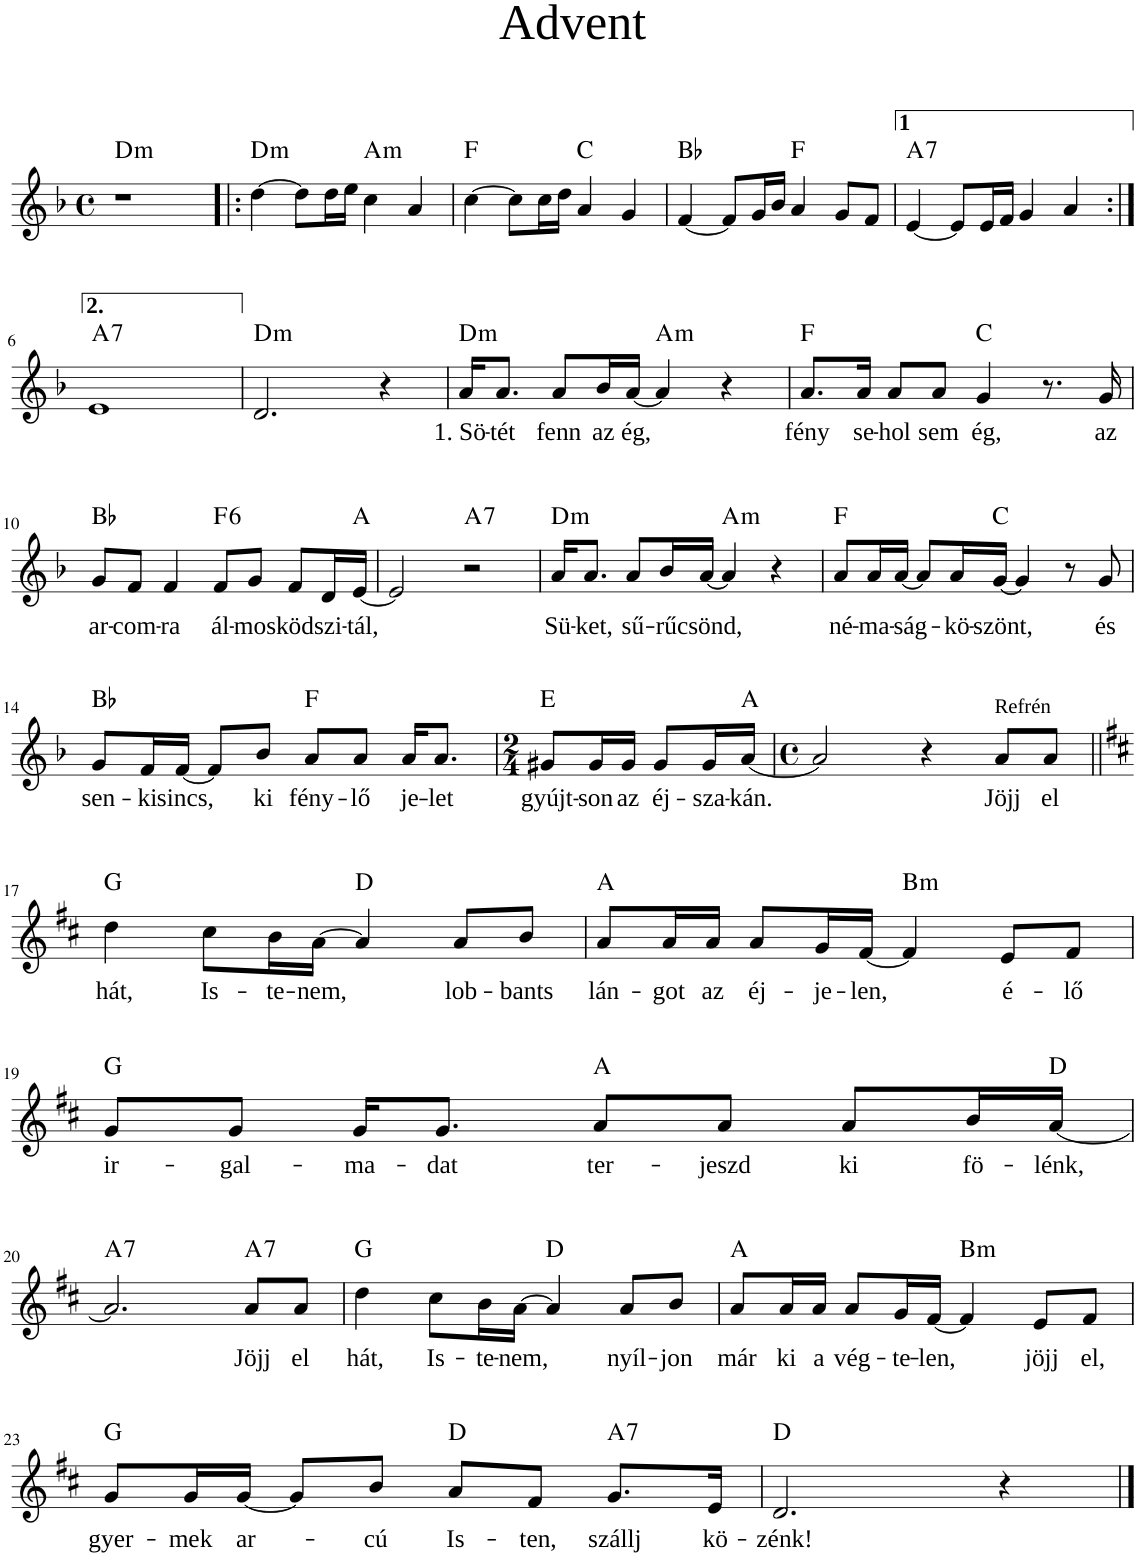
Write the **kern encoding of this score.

**kern	**text	**harte
*part1	*part1	*part1
*staff1	*staff1	*
*I"Piano	*	*
*I'Pno	*	*
*clefG2	*	*
*k[b-]	*	*
*M4/4	*	*
*met(c)	*	*
=1	=1	=1
!	!	!LO:H:kt=m
1r	.	D:min
=2!|:	=2!|:	=2!|:
!	!	!LO:H:kt=m
[4dd\	.	D:min
8dd\L]	.	.
16dd\L	.	.
16ee\JJ	.	.
!	!	!LO:H:kt=m
4cc\	.	A:min
4a/	.	.
=3	=3	=3
!	!	!LO:H:kt=N.C.
[4cc\	.	N
8cc\L]	.	.
16cc\L	.	.
16dd\JJ	.	.
!	!	!LO:H:kt=N.C.
4a/	.	N
4g/	.	.
=4	=4	=4
!	!	!LO:H:kt=N.C.
[4f/	.	N
8f/L]	.	.
16g/L	.	.
16b-/JJ	.	.
!	!	!LO:H:kt=N.C.
4a/	.	N
8g/L	.	.
8f/J	.	.
=5	=5	=5
!	!	!LO:H:kt=7
[4e/	.	A:7
8e/L]	.	.
16e/L	.	.
16f/JJ	.	.
4g/	.	.
4a/	.	.
!!LO:LB:g=z
=6:|!	=6:|!	=6:|!
!	!	!LO:H:kt=7
1e	.	A:7
=7	=7	=7
!	!	!LO:H:kt=m
2.d/	.	D:min
4r	.	.
=8	=8	=8
!	!LO:LY:b	!LO:H:kt=m
16a/KL	1. Sö-	D:min
!	!LO:LY:b	!
8.a/J	-tét	.
!	!LO:LY:b	!
8a/L	fenn	.
!	!LO:LY:b	!
16b-/L	az	.
!	!LO:LY:b	!
[16a/JJ	ég,	.
!	!	!LO:H:kt=m
4a/]	.	A:min
4r	.	.
=9	=9	=9
!	!LO:LY:b	!LO:H:kt=N.C.
8.a/L	fény	N
!	!LO:LY:b	!
16a/Jk	se-	.
!	!LO:LY:b	!
8a/L	-hol	.
!	!LO:LY:b	!
8a/J	sem	.
!	!LO:LY:b	!LO:H:kt=N.C.
4g/	ég,	N
8.r	.	.
!	!LO:LY:b	!
16g/	az	.
!!LO:LB:g=z
=10	=10	=10
!	!LO:LY:b	!LO:H:kt=N.C.
8g/L	ar-	N
!	!LO:LY:b	!
8f/J	-com-	.
!	!LO:LY:b	!
4f/	-ra	.
!	!LO:LY:b	!LO:H:kt=6
8f/L	ál-	F:maj6
!	!LO:LY:b	!
8g/J	-mos	.
!	!LO:LY:b	!
8f/L	köd	.
!	!LO:LY:b	!
16d/L	szi-	.
!	!LO:LY:b	!LO:H:kt=N.C.
[16e/JJ	-tál,	N
=11	=11	=11
2e/]	.	.
!	!	!LO:H:kt=7
2r	.	A:7
=12	=12	=12
!	!LO:LY:b	!LO:H:kt=m
16a/KL	Sü-	D:min
!	!LO:LY:b	!
8.a/J	-ket,	.
!	!LO:LY:b	!
8a/L	sű-	.
!	!LO:LY:b	!
16b-/L	-rű	.
!	!LO:LY:b	!
[16a/JJ	csönd,	.
!	!	!LO:H:kt=m
4a/]	.	A:min
4r	.	.
=13	=13	=13
!	!LO:LY:b	!LO:H:kt=N.C.
8a/L	né-	N
!	!LO:LY:b	!
16a/L	-ma-	.
!	!LO:LY:b	!
[16a/JJ	-ság-	.
8a/L]	.	.
!	!LO:LY:b	!
16a/L	-kö-	.
!	!LO:LY:b	!LO:H:kt=N.C.
[16g/JJ	-szönt,	N
4g/]	.	.
8r	.	.
!	!LO:LY:b	!
8g/	és	.
!!LO:LB:g=z
=14	=14	=14
!	!LO:LY:b	!LO:H:kt=N.C.
8g/L	sen-	N
!	!LO:LY:b	!
16f/L	-ki	.
!	!LO:LY:b	!
[16f/JJ	sincs,	.
8f/L]	.	.
!	!LO:LY:b	!
8b-/J	ki	.
!	!LO:LY:b	!LO:H:kt=N.C.
8a/L	fény-	N
!	!LO:LY:b	!
8a/J	-lő	.
!	!LO:LY:b	!
16a/KL	je-	.
!	!LO:LY:b	!
8.a/J	-let	.
=15	=15	=15
*M2/4	*	*
!	!LO:LY:b	!LO:H:kt=N.C.
8g#X/L	gyújt-	N
!	!LO:LY:b	!
16g#/L	-son	.
!	!LO:LY:b	!
16g#/JJ	az	.
!	!LO:LY:b	!
8g#/L	éj-	.
!	!LO:LY:b	!
16g#/L	-sza-	.
!	!LO:LY:b	!LO:H:kt=N.C.
[16a/JJ	-kán.	N
=16	=16	=16
*M4/4	*	*
*met(c)	*	*
2a/]	.	.
4r	.	.
!LO:TX:a:t=Refrén	!	!
!	!LO:LY:b	!
8a/L	Jöjj	.
!	!LO:LY:b	!
8a/J	el	.
!!LO:LB:g=z
=17||	=17||	=17||
*k[f#c#]	*	*
!	!LO:LY:b	!LO:H:kt=N.C.
4dd\	hát,	N
!	!LO:LY:b	!
8cc#\L	Is-	.
!	!LO:LY:b	!
16b\L	-te-	.
!	!LO:LY:b	!
[16a\JJ	-nem,	.
!	!	!LO:H:kt=N.C.
4a/]	.	N
!	!LO:LY:b	!
8a/L	lob-	.
!	!LO:LY:b	!
8b/J	-bants	.
=18	=18	=18
!	!LO:LY:b	!LO:H:kt=N.C.
8a/L	lán-	N
!	!LO:LY:b	!
16a/L	-got	.
!	!LO:LY:b	!
16a/JJ	az	.
!	!LO:LY:b	!
8a/L	éj-	.
!	!LO:LY:b	!
16g/L	-je-	.
!	!LO:LY:b	!
[16f#/JJ	-len,	.
!	!	!LO:H:kt=m
4f#/]	.	B:min
!	!LO:LY:b	!
8e/L	é-	.
!	!LO:LY:b	!
8f#/J	-lő	.
!!LO:LB:g=z
=19	=19	=19
!	!LO:LY:b	!LO:H:kt=N.C.
8g/L	ir-	N
!	!LO:LY:b	!
8g/J	-gal-	.
!	!LO:LY:b	!
16g/KL	-ma-	.
!	!LO:LY:b	!
8.g/J	-dat	.
!	!LO:LY:b	!LO:H:kt=N.C.
8a/L	ter-	N
!	!LO:LY:b	!
8a/J	-jeszd	.
!	!LO:LY:b	!
8a/L	ki	.
!	!LO:LY:b	!
16b/L	fö-	.
!	!LO:LY:b	!LO:H:kt=N.C.
[16a/JJ	-lénk,	N
!!LO:LB:g=z
=20	=20	=20
!	!	!LO:H:kt=7
2.a/]	.	A:7
!	!LO:LY:b	!LO:H:kt=7
8a/L	Jöjj	A:7
!	!LO:LY:b	!
8a/J	el	.
=21	=21	=21
!	!LO:LY:b	!LO:H:kt=N.C.
4dd\	hát,	N
!	!LO:LY:b	!
8cc#\L	Is-	.
!	!LO:LY:b	!
16b\L	-te-	.
!	!LO:LY:b	!
[16a\JJ	-nem,	.
!	!	!LO:H:kt=N.C.
4a/]	.	N
!	!LO:LY:b	!
8a/L	nyíl-	.
!	!LO:LY:b	!
8b/J	-jon	.
=22	=22	=22
!	!LO:LY:b	!LO:H:kt=N.C.
8a/L	már	N
!	!LO:LY:b	!
16a/L	ki	.
!	!LO:LY:b	!
16a/JJ	a	.
!	!LO:LY:b	!
8a/L	vég-	.
!	!LO:LY:b	!
16g/L	-te-	.
!	!LO:LY:b	!
[16f#/JJ	-len,	.
!	!	!LO:H:kt=m
4f#/]	.	B:min
!	!LO:LY:b	!
8e/L	jöjj	.
!	!LO:LY:b	!
8f#/J	el,	.
!!LO:LB:g=z
=23	=23	=23
!	!LO:LY:b	!LO:H:kt=N.C.
8g/L	gyer-	N
!	!LO:LY:b	!
16g/L	-mek	.
!	!LO:LY:b	!
[16g/JJ	ar-	.
8g/L]	.	.
!	!LO:LY:b	!
8b/J	-cú	.
!	!LO:LY:b	!LO:H:kt=N.C.
8a/L	Is-	N
!	!LO:LY:b	!
8f#/J	-ten,	.
!	!LO:LY:b	!LO:H:kt=7
8.g/L	szállj	A:7
!	!LO:LY:b	!
16e/Jk	kö-	.
=24	=24	=24
!	!LO:LY:b	!LO:H:kt=N.C.
2.d/	-zénk!	N
4r	.	.
==	==	==
*-	*-	*-
